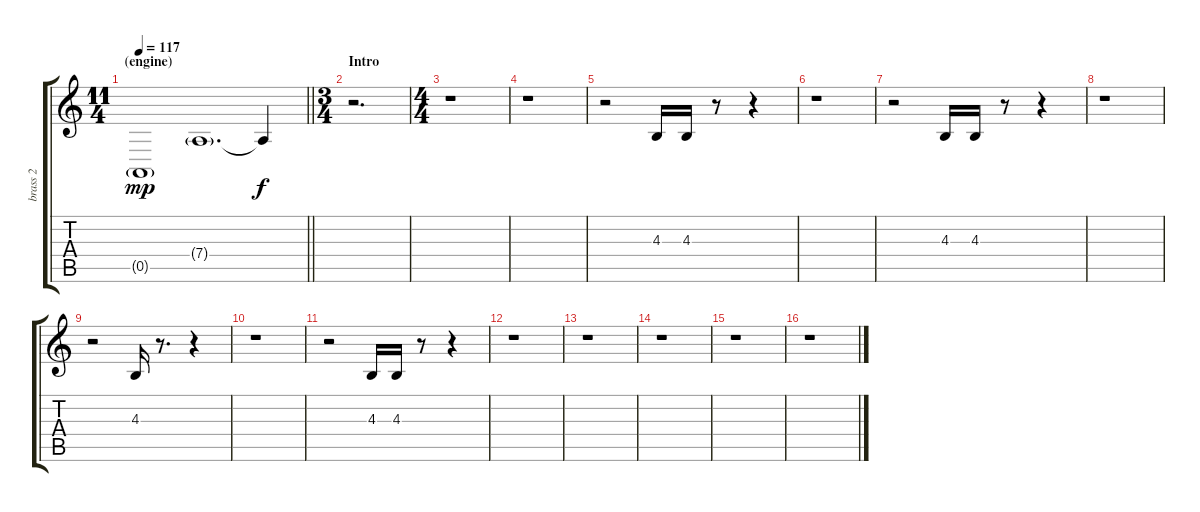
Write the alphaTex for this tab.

\track ("brass 2" "brass 2") {instrument tenorsax}
\staff {score tabs}
\tuning (E4 B3 G3 D3 A2 E2) {hide}
\ts (11 4)
\section ("" "(engine)")
\tempo 117
\clef g2
\barLineRight lightlight
\ks c
0.5{g}.1{dy mp instrument helicopter} 7.4{g}.1{d} 7.4{t}.4{dy f} |
\ts (3 4)
\section ("" "Intro")
r.2{d} |
\ts (4 4)
r.1 |
r.1 |
r.2{instrument sopranosax} 4.3.16 4.3.16 r.8 r.4 |
r.1 |
r.2 4.3.16 4.3.16 r.8 r.4 |
r.1 |
r.2 4.3.16 r.8{d} r.4 |
r.1 |
r.2 4.3.16 4.3.16 r.8 r.4 |
r.1 |
r.1 |
r.1 |
r.1 |
r.1
